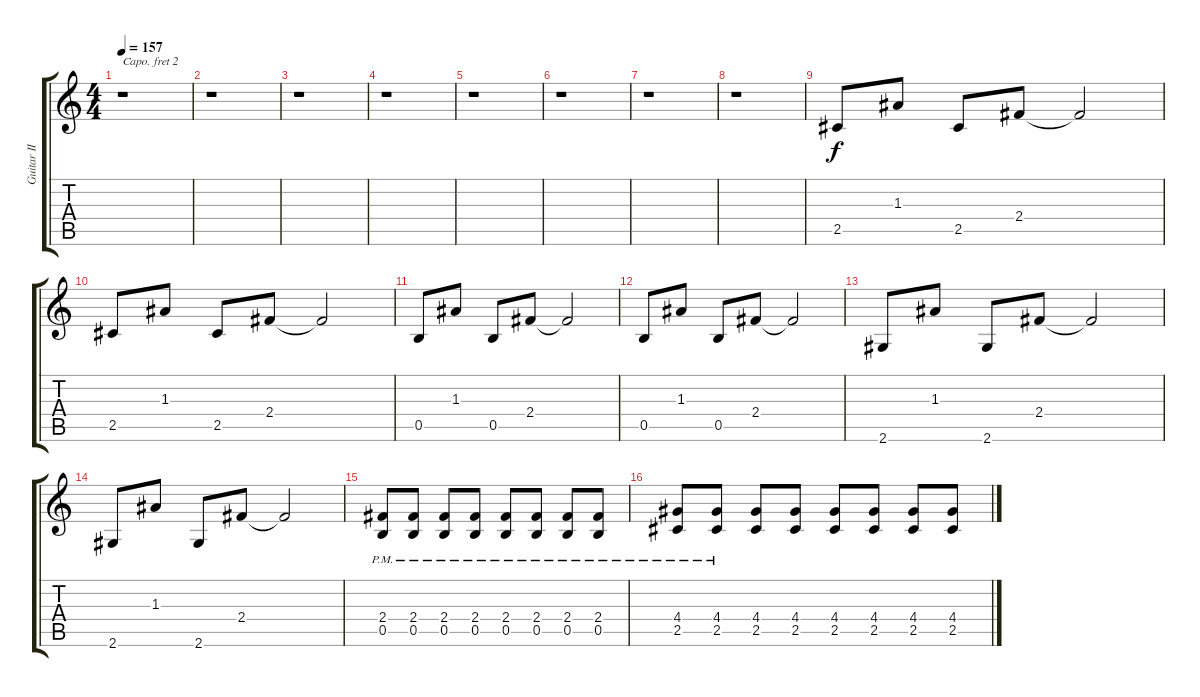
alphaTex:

\track ("Guitar II" "Guitar II") {instrument electricguitarjazz}
\staff {score tabs}
\capo 2
\tuning (E4 B3 G3 D3 A2 E2) {hide}
\ts (4 4)
\tempo 157
\clef g2
\ks c
r.1{dy f} |
r.1 |
r.1 |
r.1 |
r.1 |
r.1 |
r.1 |
r.1 |
2.5.8 1.3.8 2.5.8 2.4.8 2.4{t}.2 |
2.5.8 1.3.8 2.5.8 2.4.8 2.4{t}.2 |
0.5.8 1.3.8 0.5.8 2.4.8 2.4{t}.2 |
0.5.8 1.3.8 0.5.8 2.4.8 2.4{t}.2 |
2.6.8 1.3.8 2.6.8 2.4.8 2.4{t}.2 |
2.6.8 1.3.8 2.6.8 2.4.8 2.4{t}.2 |
(2.4{pm} 0.5{pm}).8{instrument distortionguitar} (2.4{pm} 0.5{pm}).8 (2.4{pm} 0.5{pm}).8 (2.4{pm} 0.5{pm}).8 (2.4{pm} 0.5{pm}).8 (2.4{pm} 0.5{pm}).8 (2.4{pm} 0.5{pm}).8 (2.4{pm} 0.5{pm}).8 |
(4.4{pm} 2.5{pm}).8 (4.4{pm} 2.5{pm}).8 (4.4 2.5).8 (4.4 2.5).8 (4.4 2.5).8 (4.4 2.5).8 (4.4 2.5).8 (4.4 2.5).8
